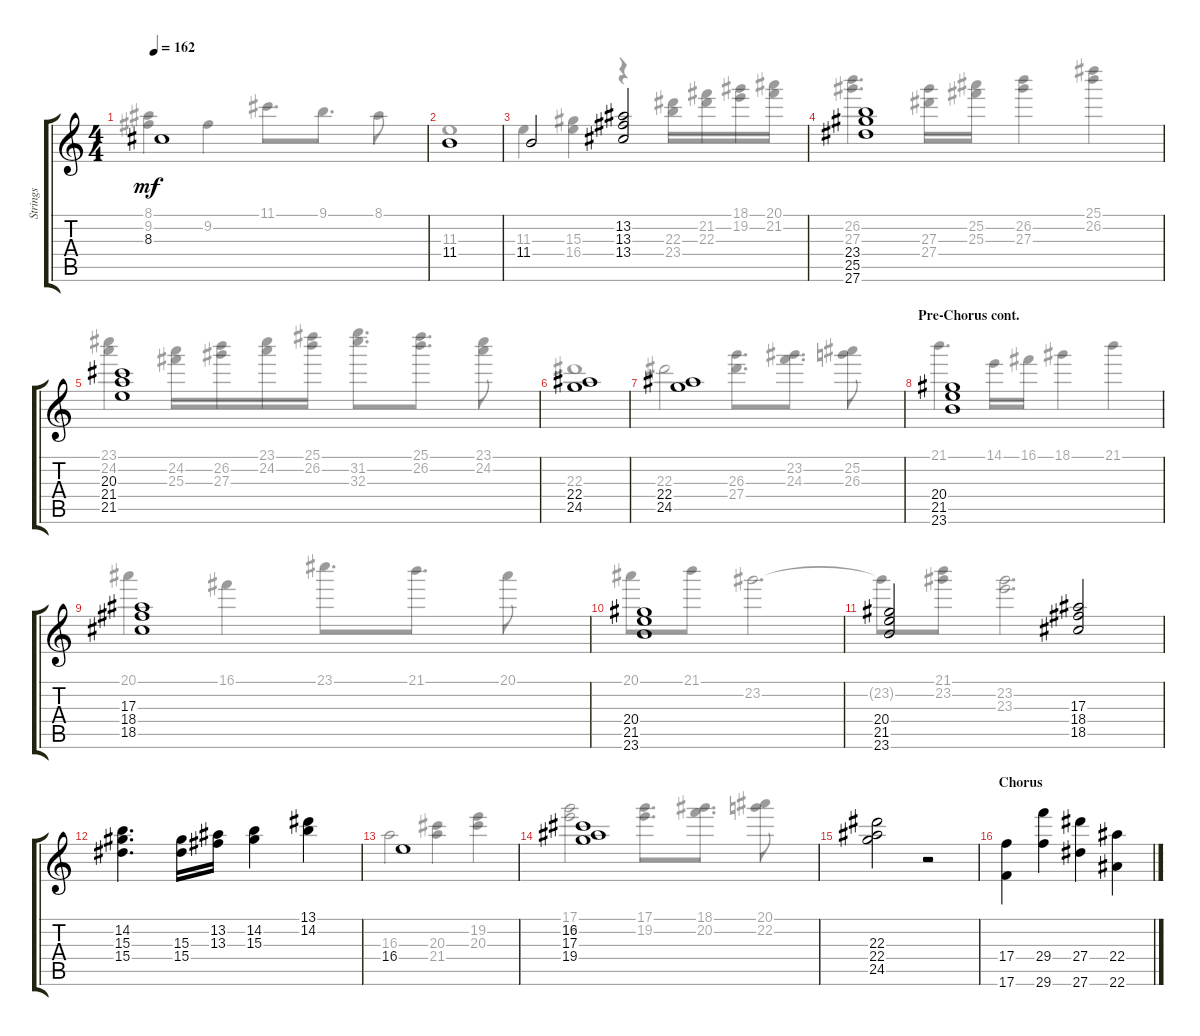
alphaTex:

\track ("Strings" "Strings") {instrument electricguitarclean}
\staff {score tabs}
\tuning (D4 A3 F3 C3 G2 C2) {hide}
\voice
\ts (4 4)
\tempo 162
\clef g2
\ks aminor
8.3.1{dy mf} |
11.4.1 |
11.4.2 (13.2 13.3 13.4).2 |
(23.4 25.5 27.6).1 |
(20.3 21.4 21.5).1 |
(22.4 24.5).1 |
(22.4 24.5).1 |
\section ("" "Pre-Chorus cont.")
(20.4 21.5 23.6).1 |
(17.3 18.4 18.5).1 |
(20.4 21.5 23.6).1 |
(20.4 21.5 23.6).2 (17.3 18.4 18.5).2 |
(14.2 15.3 15.4).4{d} (15.3 15.4).16 (13.2 13.3).16 (14.2 15.3).4 (13.1 14.2).4 |
16.4.1 |
(16.2 17.3 19.4).1 |
(22.3 22.4 24.5).2 r.2 |
\section ("" "Chorus")
(17.4 17.6).4 (29.4 29.6).4 (27.4 27.6).4 (22.4 22.6).4
\voice
\clef g2
\ottava regular
\simile none
\ks aminor
(8.1 9.2).4{dy mf} 9.2.4 11.1.8{d} 9.1.8{d} 8.1.8 |
11.3.1 |
11.3.4 (15.3 16.4).4 r.4 (22.3 23.4).16 (21.2 22.3).16 (18.1 19.2).16 (20.1 21.2).16 |
(26.2 27.3).4{d} (27.3 27.4).16 (25.2 25.3).16 (26.2 27.3).4 (25.1 26.2).4 |
(23.1 24.2).4 (24.2 25.3).16 (26.2 27.3).16 (23.1 24.2).16 (25.1 26.2).16 (31.2 32.3).8{d} (25.1 26.2).8{d} (23.1 24.2).8 |
22.3.1 |
22.3.2 (26.3 27.4).8{d} (23.2 24.3).8{d} (25.2 26.3).8 |
21.1.4{d} 14.1.16 16.1.16 18.1.4 21.1.4 |
20.1.4 16.1.4 23.1.8{d} 21.1.8{d} 20.1.8 |
20.1.8 21.1.8 23.2.2{d} |
23.2{t}.8 (21.1 23.2).8 (23.2 23.3).2{d} |
|
16.3.2 (20.3 21.4).4 (19.2 20.3).4 |
(17.1 19.2).2 (17.1 19.2).8{d} (18.1 20.2).8{d} (20.1 22.2).8 |
|
